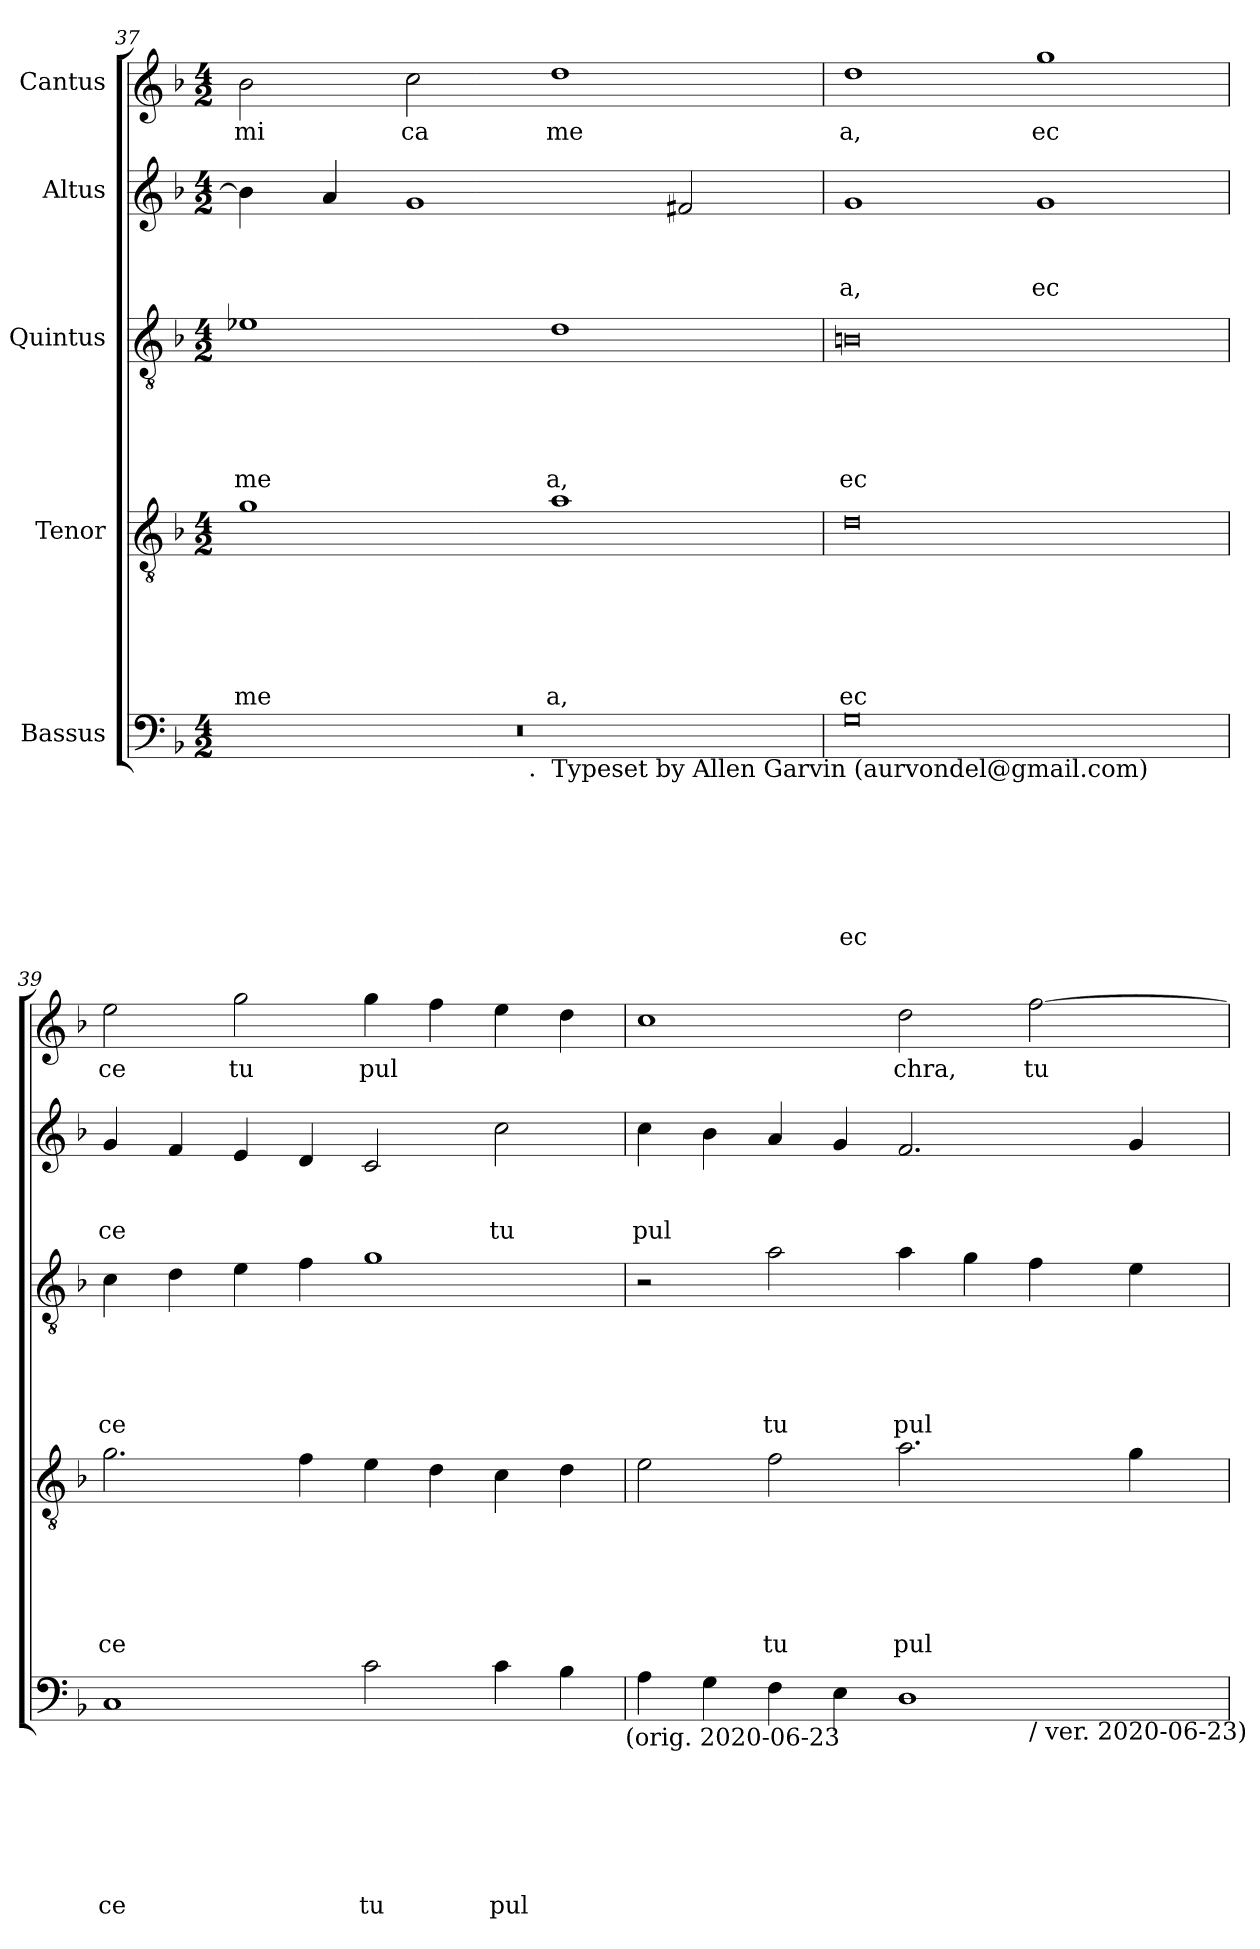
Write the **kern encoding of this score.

**kern	**text	**text	**text	**text	**text	**text	**text	**kern	**text	**text	**text	**text	**text	**text	**kern	**text	**text	**text	**text	**text	**kern	**text	**text	**text	**kern	**text
*part5	*part5	*part5	*part5	*part5	*part5	*part5	*part5	*part4	*part4	*part4	*part4	*part4	*part4	*part4	*part3	*part3	*part3	*part3	*part3	*part3	*part2	*part2	*part2	*part2	*part1	*part1
*staff5	*staff5	*staff5	*staff5	*staff5	*staff5	*staff5	*staff5	*staff4	*staff4	*staff4	*staff4	*staff4	*staff4	*staff4	*staff3	*staff3	*staff3	*staff3	*staff3	*staff3	*staff2	*staff2	*staff2	*staff2	*staff1	*staff1
*I"Bassus	*	*	*	*	*	*	*	*I"Tenor	*	*	*	*	*	*	*I"Quintus	*	*	*	*	*	*I"Altus	*	*	*	*I"Cantus	*
*clefF4	*	*	*	*	*	*	*	*clefGv2	*	*	*	*	*	*	*clefGv2	*	*	*	*	*	*clefG2	*	*	*	*clefG2	*
*ITrd-3c-5	*	*	*	*	*	*	*	*ITrd-3c-5	*	*	*	*	*	*	*	*	*	*	*	*	*ITrd-3c-5	*	*	*	*ITrd-3c-5	*
*k[b-e-]	*	*	*	*	*	*	*	*k[b-e-]	*	*	*	*	*	*	*k[b-]	*	*	*	*	*	*k[b-e-]	*	*	*	*k[b-e-]	*
*B-:	*	*	*	*	*	*	*	*B-:	*	*	*	*	*	*	*F:	*	*	*	*	*	*B-:	*	*	*	*B-:	*
*M4/2	*	*	*	*	*	*	*	*M4/2	*	*	*	*	*	*	*M4/2	*	*	*	*	*	*M4/2	*	*	*	*M4/2	*
=37	=37	=37	=37	=37	=37	=37	=37	=37	=37	=37	=37	=37	=37	=37	=37	=37	=37	=37	=37	=37	=37	=37	=37	=37	=37	=37
!	!	!	!	!	!	!	!	!	!	!	!	!	!	!LO:LY:b	!	!	!	!	!	!LO:LY:b	!	!	!	!	!	!LO:LY:b
*^	*	*	*	*	*	*	*	*	*	*	*	*	*	*	*	*	*	*	*	*	*	*	*	*	*	*
*	*^	*	*	*	*	*	*	*	*	*	*	*	*	*	*	*	*	*	*	*	*	*	*	*	*	*	*
0r	2ryy	1ryy	.	.	.	.	.	.	.	1cc	.	.	.	.	.	me	1e-	.	.	.	.	me	4ee-\]	.	.	.	2ee-\	mi
.	.	.	.	.	.	.	.	.	.	.	.	.	.	.	.	.	.	.	.	.	.	.	4dd/	.	.	.	.	.
!	!	!	!	!	!	!	!	!	!	!	!	!	!	!	!	!	!	!	!	!	!	!	!	!	!	!	!	!LO:LY:b
.	4...ryy	.	.	.	.	.	.	.	.	.	.	.	.	.	.	.	.	.	.	.	.	.	1cc	.	.	.	2ff\	ca
!	!LO:TX:b:t=.	!	!	!	!	!	!	!	!	!	!	!	!	!	!	!	!	!	!	!	!	!	!	!	!	!	!	!
.	1ryy	.	.	.	.	.	.	.	.	.	.	.	.	.	.	.	.	.	.	.	.	.	.	.	.	.	.	.
!	!	!LO:TX:b:t=Typeset by Allen Garvin (aurvondel@gmail.com)	!	!	!	!	!	!	!	!	!	!	!	!	!	!	!	!	!	!	!	!	!	!	!	!	!	!
!	!	!	!	!	!	!	!	!	!	!	!	!	!	!	!	!LO:LY:b	!	!	!	!	!	!LO:LY:b	!	!	!	!	!	!LO:LY:b
.	.	1ryy	.	.	.	.	.	.	.	1dd	.	.	.	.	.	a,	1d	.	.	.	.	a,	.	.	.	.	1gg	me
.	.	.	.	.	.	.	.	.	.	.	.	.	.	.	.	.	.	.	.	.	.	.	2bn/	.	.	.	.	.
.	32ryy	.	.	.	.	.	.	.	.	.	.	.	.	.	.	.	.	.	.	.	.	.	.	.	.	.	.	.
=38	=38	=38	=38	=38	=38	=38	=38	=38	=38	=38	=38	=38	=38	=38	=38	=38	=38	=38	=38	=38	=38	=38	=38	=38	=38	=38	=38	=38
!	!	!	!	!	!	!	!	!	!LO:LY:b	!	!	!	!	!	!	!LO:LY:b	!	!	!	!	!	!LO:LY:b	!	!	!	!LO:LY:b	!	!LO:LY:b
*v	*v	*v	*	*	*	*	*	*	*	*	*	*	*	*	*	*	*	*	*	*	*	*	*	*	*	*	*	*
0c	.	.	.	.	.	.	ec	0g	.	.	.	.	.	ec	0Bn	.	.	.	.	ec	1cc	.	.	a,	1gg	a,
!	!	!	!	!	!	!	!	!	!	!	!	!	!	!	!	!	!	!	!	!	!	!	!	!LO:LY:b	!	!LO:LY:b
.	.	.	.	.	.	.	.	.	.	.	.	.	.	.	.	.	.	.	.	.	1cc	.	.	ec	1ccc	ec
=39	=39	=39	=39	=39	=39	=39	=39	=39	=39	=39	=39	=39	=39	=39	=39	=39	=39	=39	=39	=39	=39	=39	=39	=39	=39	=39
!	!	!	!	!	!	!	!LO:LY:b	!	!	!	!	!	!	!LO:LY:b	!	!	!	!	!	!LO:LY:b	!	!	!	!LO:LY:b	!	!LO:LY:b
1F	.	.	.	.	.	.	ce	2.cc\	.	.	.	.	.	ce	4c\	.	.	.	.	ce	4cc/	.	.	ce	2aa\	ce
.	.	.	.	.	.	.	.	.	.	.	.	.	.	.	4d\	.	.	.	.	.	4b-/	.	.	.	.	.
!	!	!	!	!	!	!	!	!	!	!	!	!	!	!	!	!	!	!	!	!	!	!	!	!	!	!LO:LY:b
.	.	.	.	.	.	.	.	.	.	.	.	.	.	.	4e\	.	.	.	.	.	4a/	.	.	.	2ccc\	tu
.	.	.	.	.	.	.	.	4b-\	.	.	.	.	.	.	4f\	.	.	.	.	.	4g/	.	.	.	.	.
!	!	!	!	!	!	!	!LO:LY:b	!	!	!	!	!	!	!	!	!	!	!	!	!	!	!	!	!	!	!LO:LY:b
2f\	.	.	.	.	.	.	tu	4a\	.	.	.	.	.	.	1g	.	.	.	.	.	2f/	.	.	.	4ccc\	pul
.	.	.	.	.	.	.	.	4g\	.	.	.	.	.	.	.	.	.	.	.	.	.	.	.	.	4bb-\	.
!	!	!	!	!	!	!	!LO:LY:b	!	!	!	!	!	!	!	!	!	!	!	!	!	!	!	!	!LO:LY:b	!	!
4f\	.	.	.	.	.	.	pul	4f\	.	.	.	.	.	.	.	.	.	.	.	.	2ff\	.	.	tu	4aa\	.
4e-\	.	.	.	.	.	.	.	4g\	.	.	.	.	.	.	.	.	.	.	.	.	.	.	.	.	4gg\	.
!LO:TX:b:t=(orig. 2020-06-23	!	!	!	!	!	!	!	!	!	!	!	!	!	!	!	!	!	!	!	!	!	!	!	!	!	!
=40	=40	=40	=40	=40	=40	=40	=40	=40	=40	=40	=40	=40	=40	=40	=40	=40	=40	=40	=40	=40	=40	=40	=40	=40	=40	=40
!	!	!	!	!	!	!	!	!	!	!	!	!	!	!	!	!	!	!	!	!	!	!	!	!LO:LY:b	!	!
*^	*	*	*	*	*	*	*	*	*	*	*	*	*	*	*	*	*	*	*	*	*	*	*	*	*	*
4d\	1.ryy	.	.	.	.	.	.	.	2a\	.	.	.	.	.	.	2r	.	.	.	.	.	4ff\	.	.	pul	1ff	.
4c\	.	.	.	.	.	.	.	.	.	.	.	.	.	.	.	.	.	.	.	.	.	4ee-\	.	.	.	.	.
!	!	!	!	!	!	!	!	!	!	!	!	!	!	!	!LO:LY:b	!	!	!	!	!	!LO:LY:b	!	!	!	!	!	!
4B-\	.	.	.	.	.	.	.	.	2b-\	.	.	.	.	.	tu	2a\	.	.	.	.	tu	4dd/	.	.	.	.	.
4A\	.	.	.	.	.	.	.	.	.	.	.	.	.	.	.	.	.	.	.	.	.	4cc/	.	.	.	.	.
!	!	!	!	!	!	!	!	!	!	!	!	!	!	!	!LO:LY:b	!	!	!	!	!	!LO:LY:b	!	!	!	!	!	!LO:LY:b
1G	.	.	.	.	.	.	.	.	2.dd\	.	.	.	.	.	pul	4a\	.	.	.	.	pul	2.b-/	.	.	.	2gg\	chra,
.	.	.	.	.	.	.	.	.	.	.	.	.	.	.	.	4g\	.	.	.	.	.	.	.	.	.	.	.
!	!LO:TX:b:t=/ ver. 2020-06-23)	!	!	!	!	!	!	!	!	!	!	!	!	!	!	!	!	!	!	!	!	!	!	!	!	!	!
!	!	!	!	!	!	!	!	!	!	!	!	!	!	!	!	!	!	!	!	!	!	!	!	!	!	!	!LO:LY:b
.	2ryy	.	.	.	.	.	.	.	.	.	.	.	.	.	.	4f\	.	.	.	.	.	.	.	.	.	[>2bb-\	tu
.	.	.	.	.	.	.	.	.	4cc\	.	.	.	.	.	.	4e\	.	.	.	.	.	4cc/	.	.	.	.	.
*v	*v	*	*	*	*	*	*	*	*	*	*	*	*	*	*	*	*	*	*	*	*	*	*	*	*	*	*
=	=	=	=	=	=	=	=	=	=	=	=	=	=	=	=	=	=	=	=	=	=	=	=	=	=	=
*-	*-	*-	*-	*-	*-	*-	*-	*-	*-	*-	*-	*-	*-	*-	*-	*-	*-	*-	*-	*-	*-	*-	*-	*-	*-	*-
